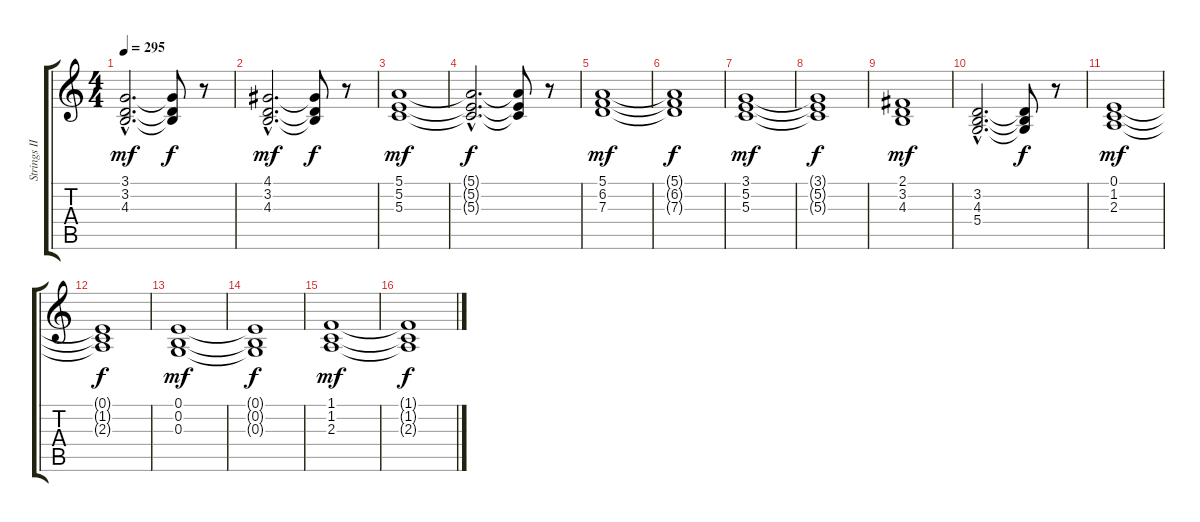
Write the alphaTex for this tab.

\track ("Strings II" "Strings II") {instrument tremolostrings}
\staff {score tabs}
\tuning (E4 B3 G3 D3 A2 E2) {hide}
\ts (4 4)
\tempo 295
\clef g2
\ks c
(3.1{hac} 3.2{hac} 4.3{hac}).2{d dy mf} (3.1{t} 3.2{t} 4.3{t}).8{dy f} r.8 |
(4.1{hac} 3.2{hac} 4.3{hac}).2{d dy mf} (4.1{t} 3.2{t} 4.3{t}).8{dy f} r.8 |
(5.1 5.2 5.3).1{dy mf} |
(5.1{hac t} 5.2{hac t} 5.3{hac t}).2{d dy f} (5.1{t} 5.2{t} 5.3{t}).8 r.8 |
(5.1 6.2 7.3).1{dy mf} |
(5.1{t} 6.2{t} 7.3{t}).1{dy f} |
(3.1 5.2 5.3).1{dy mf} |
(3.1{t} 5.2{t} 5.3{t}).1{dy f} |
(2.1 3.2 4.3).1{dy mf} |
(3.2{hac} 4.3{hac} 5.4{hac}).2{d} (3.2{t} 4.3{t} 5.4{t}).8{dy f} r.8 |
(0.1 1.2 2.3).1{dy mf} |
(0.1{t} 1.2{t} 2.3{t}).1{dy f} |
(0.1 0.2 0.3).1{dy mf} |
(0.1{t} 0.2{t} 0.3{t}).1{dy f} |
(1.1 1.2 2.3).1{dy mf} |
(1.1{t} 1.2{t} 2.3{t}).1{dy f}
